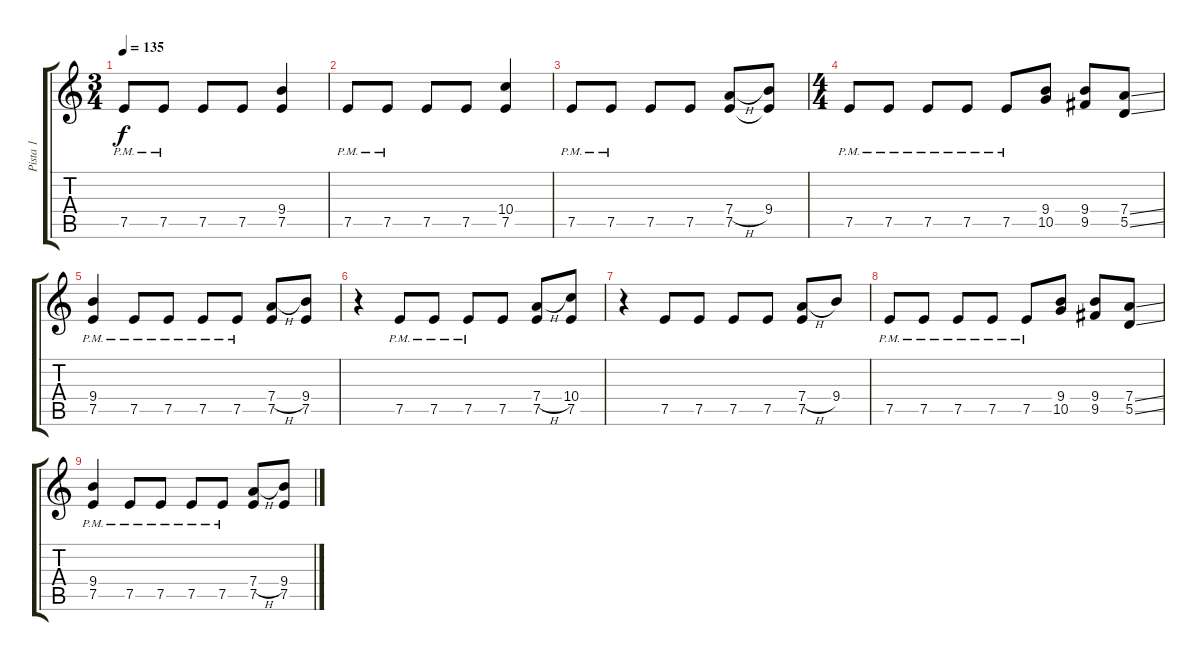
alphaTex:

\track ("Pista 1" "Pista 1") {instrument distortionguitar}
\staff {score tabs}
\tuning (E4 B3 G3 D3 A2 E2) {hide}
\ts (3 4)
\tempo 135
\clef g2
\ks c
7.5{pm}.8{dy f} 7.5{pm}.8 7.5.8 7.5.8 (9.4 7.5).4 |
7.5{pm}.8 7.5{pm}.8 7.5.8 7.5.8 (10.4 7.5).4 |
7.5{pm}.8 7.5{pm}.8 7.5.8 7.5.8 (7.4{h} 7.5).8 (9.4 7.5{t}).8 |
\ts (4 4)
7.5{pm}.8 7.5{pm}.8 7.5{pm}.8 7.5{pm}.8 7.5{pm}.8 (9.4 10.5).8 (9.4 9.5).8 (7.4{ss} 5.5{ss}).8 |
(9.4{pm} 7.5{pm}).4 7.5{pm}.8 7.5{pm}.8 7.5{pm}.8 7.5{pm}.8 (7.4{h} 7.5).8 (9.4 7.5).8 |
r.4 7.5{pm}.8 7.5{pm}.8 7.5{pm}.8 7.5.8 (7.4{h} 7.5).8 (10.4 7.5).8 |
r.4 7.5.8 7.5.8 7.5.8 7.5.8 (7.4{h} 7.5).8 9.4.8 |
7.5{pm}.8 7.5{pm}.8 7.5{pm}.8 7.5{pm}.8 7.5{pm}.8 (9.4 10.5).8 (9.4 9.5).8 (7.4{ss} 5.5{ss}).8 |
(9.4{pm} 7.5{pm}).4 7.5{pm}.8 7.5{pm}.8 7.5{pm}.8 7.5{pm}.8 (7.4{h} 7.5).8 (9.4 7.5).8
